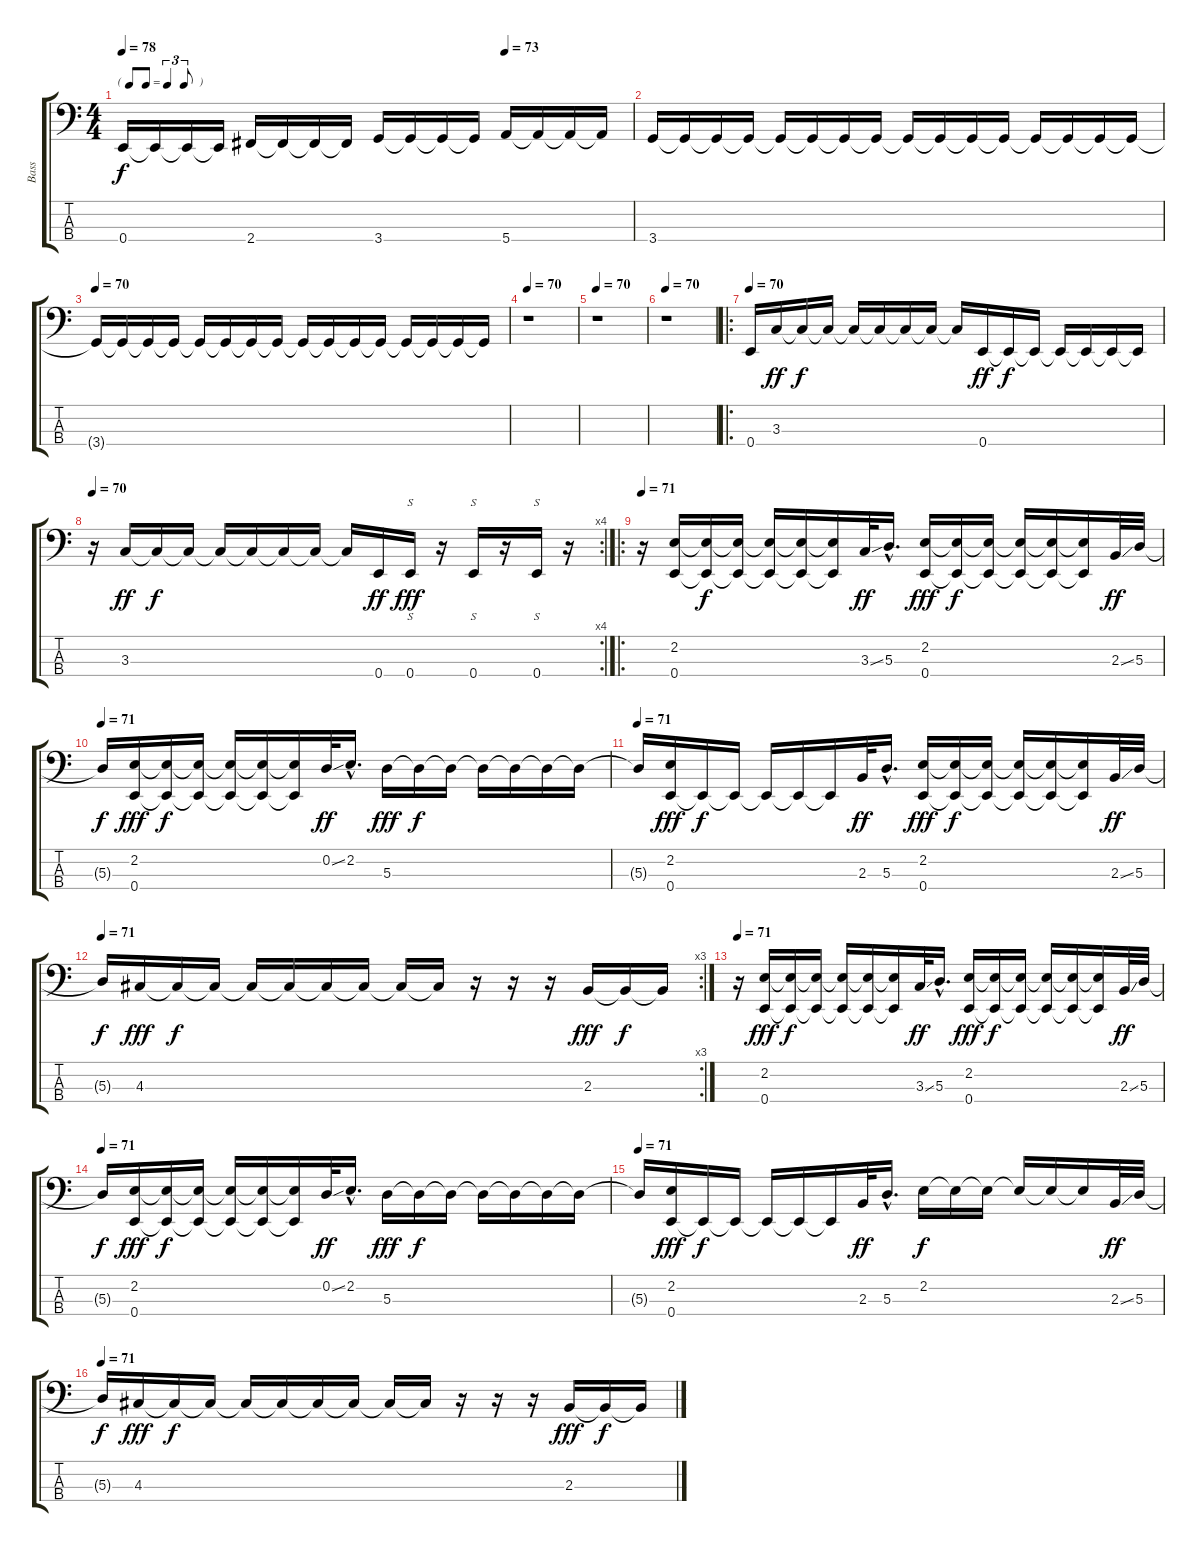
\track ("Bass" "Bass") {instrument fretlessbass}
\staff {score tabs}
\tuning (G2 D2 A1 E1) {hide}
\ts (4 4)
\tf triplet8th
\tempo 78
\tempo (73 0.75)
\clef f4
\ks c
0.4.16{dy f} 0.4{t}.16 0.4{t}.16 0.4{t}.16 2.4.16 2.4{t}.16 2.4{t}.16 2.4{t}.16 3.4.16 3.4{t}.16 3.4{t}.16 3.4{t}.16 5.4.16 5.4{t}.16 5.4{t}.16 5.4{t}.16 |
3.4.16 3.4{t}.16 3.4{t}.16 3.4{t}.16 3.4{t}.16 3.4{t}.16 3.4{t}.16 3.4{t}.16 3.4{t}.16 3.4{t}.16 3.4{t}.16 3.4{t}.16 3.4{t}.16 3.4{t}.16{volume 15} 3.4{t}.16 3.4{t}.16{volume 14} |
\tempo 70
3.4{t}.16 3.4{t}.16{volume 13} 3.4{t}.16 3.4{t}.16{volume 12} 3.4{t}.16 3.4{t}.16{volume 11} 3.4{t}.16 3.4{t}.16{volume 10} 3.4{t}.16{volume 9} 3.4{t}.16{volume 8} 3.4{t}.16{volume 7} 3.4{t}.16{volume 6} 3.4{t}.16{volume 5} 3.4{t}.16{volume 4} 3.4{t}.16{volume 3} 3.4{t}.16{volume 2} |
\tempo 70
r.1 |
\tempo 70
r.1 |
\tempo 70
r.1 |
\ro
\tempo 70
0.4.16{volume 16 instrument electricbassfinger} 3.3.16{dy ff} 3.3{t}.16{dy f} 3.3{t}.16 3.3{t}.16 3.3{t}.16 3.3{t}.16 3.3{t}.16 3.3{t}.16 0.4.16{dy ff} 0.4{t}.16{dy f} 0.4{t}.16 0.4{t}.16 0.4{t}.16 0.4{t}.16 0.4{t}.16 |
\rc 4
\tempo 70
r.16 3.3.16{dy ff} 3.3{t}.16{dy f} 3.3{t}.16 3.3{t}.16 3.3{t}.16 3.3{t}.16 3.3{t}.16 3.3{t}.16 0.4.16{dy ff} 0.4.16{s dy fff instrument slapbass2} r.16 0.4.16{s instrument slapbass2} r.16 0.4.16{s instrument slapbass2} r.16 |
\ro
\tempo 71
r.16{instrument electricbassfinger} (2.2 0.4).16 (2.2{t} 0.4{t}).16{dy f} (2.2{t} 0.4{t}).16 (2.2{t} 0.4{t}).16 (2.2{t} 0.4{t}).16 (2.2{t} 0.4{t}).16 3.3{ss}.32{dy ff} 5.3{hac}.16{d} (2.2 0.4).16{dy fff} (2.2{t} 0.4{t}).16{dy f} (2.2{t} 0.4{t}).16 (2.2{t} 0.4{t}).16 (2.2{t} 0.4{t}).16 (2.2{t} 0.4{t}).16 2.3{ss}.32{dy ff} 5.3.32 |
\tempo 71
5.3{t}.16{dy f} (2.2 0.4).16{dy fff} (2.2{t} 0.4{t}).16{dy f} (2.2{t} 0.4{t}).16 (2.2{t} 0.4{t}).16 (2.2{t} 0.4{t}).16 (2.2{t} 0.4{t}).16 0.2{ss}.32{dy ff} 2.2{hac}.16{d} 5.3.16{dy fff} 5.3{t}.16{dy f} 5.3{t}.16 5.3{t}.16 5.3{t}.16 5.3{t}.16 5.3{t}.16 |
\tempo 71
5.3{t}.16 (2.2 0.4).16{dy fff} 0.4{t}.16{dy f} 0.4{t}.16 0.4{t}.16 0.4{t}.16 0.4{t}.16 2.3.32{dy ff} 5.3{hac}.16{d} (2.2 0.4).16{dy fff} (2.2{t} 0.4{t}).16{dy f} (2.2{t} 0.4{t}).16 (2.2{t} 0.4{t}).16 (2.2{t} 0.4{t}).16 (2.2{t} 0.4{t}).16 2.3{ss}.32{dy ff} 5.3.32 |
\rc 3
\tempo 71
5.3{t}.16{dy f} 4.3.16{dy fff} 4.3{t}.16{dy f} 4.3{t}.16 4.3{t}.16 4.3{t}.16 4.3{t}.16 4.3{t}.16 4.3{t}.16 4.3{t}.16 r.16 r.16 r.16 2.3.16{dy fff} 2.3{t}.16{dy f} 2.3{t}.16 |
\tempo 71
r.16{instrument electricbassfinger} (2.2 0.4).16{dy fff} (2.2{t} 0.4{t}).16{dy f} (2.2{t} 0.4{t}).16 (2.2{t} 0.4{t}).16 (2.2{t} 0.4{t}).16 (2.2{t} 0.4{t}).16 3.3{ss}.32{dy ff} 5.3{hac}.16{d} (2.2 0.4).16{dy fff} (2.2{t} 0.4{t}).16{dy f} (2.2{t} 0.4{t}).16 (2.2{t} 0.4{t}).16 (2.2{t} 0.4{t}).16 (2.2{t} 0.4{t}).16 2.3{ss}.32{dy ff} 5.3.32 |
\tempo 71
5.3{t}.16{dy f} (2.2 0.4).16{dy fff} (2.2{t} 0.4{t}).16{dy f} (2.2{t} 0.4{t}).16 (2.2{t} 0.4{t}).16 (2.2{t} 0.4{t}).16 (2.2{t} 0.4{t}).16 0.2{ss}.32{dy ff} 2.2{hac}.16{d} 5.3.16{dy fff} 5.3{t}.16{dy f} 5.3{t}.16 5.3{t}.16 5.3{t}.16 5.3{t}.16 5.3{t}.16 |
\tempo 71
5.3{t}.16 (2.2 0.4).16{dy fff} 0.4{t}.16{dy f} 0.4{t}.16 0.4{t}.16 0.4{t}.16 0.4{t}.16 2.3.32{dy ff} 5.3{hac}.16{d} 2.2.16{dy f} 2.2{t}.16 2.2{t}.16 2.2{t}.16 2.2{t}.16 2.2{t}.16 2.3{ss}.32{dy ff} 5.3.32 |
\tempo 71
5.3{t}.16{dy f} 4.3.16{dy fff} 4.3{t}.16{dy f} 4.3{t}.16 4.3{t}.16 4.3{t}.16 4.3{t}.16 4.3{t}.16 4.3{t}.16 4.3{t}.16 r.16 r.16 r.16 2.3.16{dy fff} 2.3{t}.16{dy f} 2.3{t}.16
